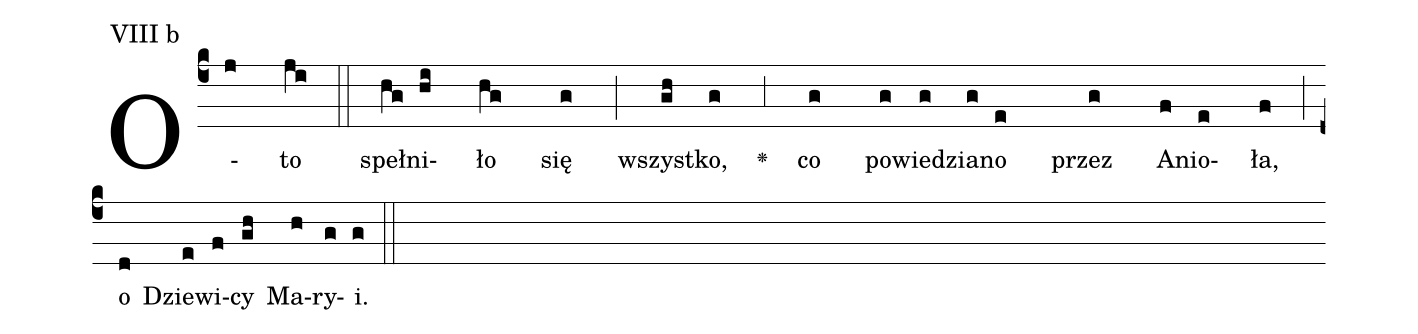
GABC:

annotation: VIII b;
%%
(c4)O(j)to(ji) (::) speł(hg)ni(hi)ło(hg) się(g) (;) wszyst(gh)ko,(g) <v>\greheightstar</v>(,3) co(g) po(g)wie(g)dzia(g)no(e) przez(g) A(f)nio(e)ła,(f) (;) (z) o(d) Dzie(e)wi(f)cy(gh) Ma(h)ry(g)i.(g) (::)
